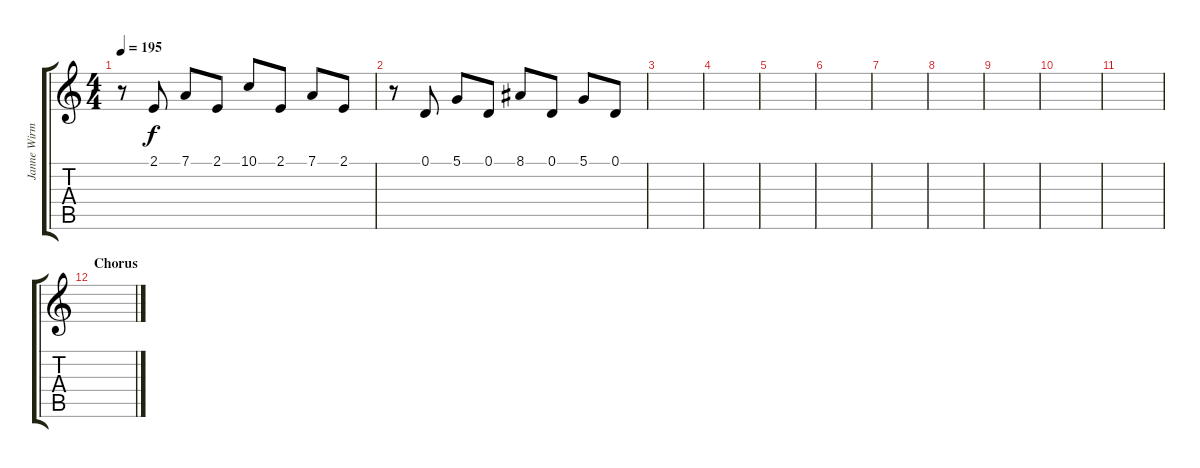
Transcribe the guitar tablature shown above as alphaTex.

\track ("Janne Wirman" "Janne Wirm") {instrument lead1square}
\staff {score tabs}
\tuning (D4 A3 F3 C3 G2 D2) {hide}
\ts (4 4)
\tempo 195
\clef g2
\ks c
r.8{dy f} 2.1.8 7.1.8 2.1.8 10.1.8 2.1.8 7.1.8 2.1.8 |
r.8 0.1.8 5.1.8 0.1.8 8.1.8 0.1.8 5.1.8 0.1.8 |
|
|
|
|
|
|
|
|
|
\section ("" "Chorus")
